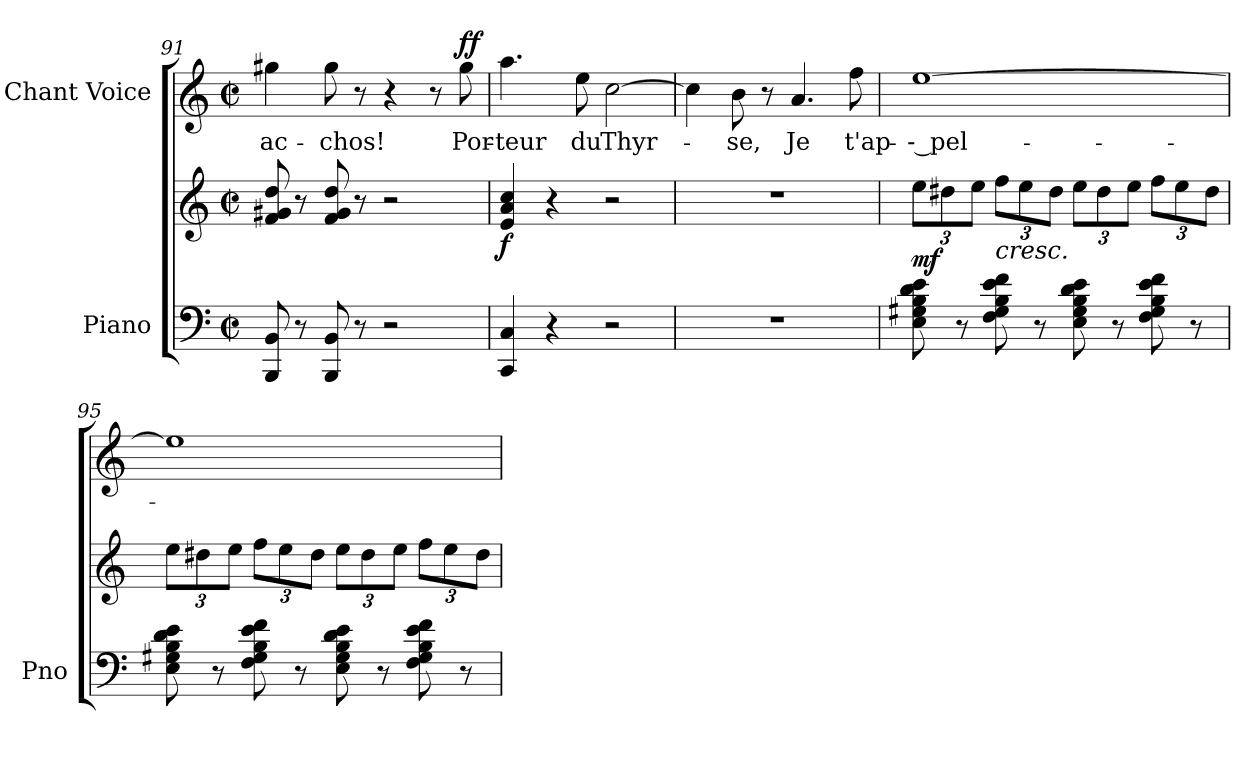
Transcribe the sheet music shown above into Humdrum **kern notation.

**kern	**kern	**dynam	**kern	**text	**dynam
*part2	*part2	*part2	*part1	*part1	*part1
*staff3	*staff2	*staff2/3	*staff1	*staff1	*staff1
*I"Piano	*	*	*I"Chant Voice	*	*
*I'Pno	*	*	*	*	*
*clefF4	*clefG2	*	*clefG2	*	*
*k[]	*k[]	*	*k[]	*	*
*M2/2	*M2/2	*	*M2/2	*	*
*met(c|)	*met(c|)	*	*met(c|)	*	*
=91	=91	=91	=91	=91	=91
!	!	!LO:DY:b	!	!	!
!	!	!LO:DY:n=1:b	!	!	!
8BBB/ 8BB/	8f/ 8g#X/ 8dd/	other-dynamics f	4gg#X\	-ac-	.
8r	8r	.	.	.	.
8BBB/ 8BB/	8f/ 8g#/ 8dd/	.	8gg#\	-chos!	.
8r	8r	.	8r	.	.
2r	2r	.	4r	.	.
.	.	.	8r	.	.
!	!	!	!	!	!LO:DY:a
.	.	.	8gg#\	Por-	ff
=92	=92	=92	=92	=92	=92
!	!	!LO:DY:b	!	!	!
4CC/ 4C/	4e/ 4a/ 4cc/	f	4.aa\	-teur	.
4r	4r	.	.	.	.
.	.	.	8ee\	du	.
2r	2r	.	[2cc\	Thyr-	.
=93	=93	=93	=93	=93	=93
1r	1r	.	4cc\]	.	.
.	.	.	8b\	-se,	.
.	.	.	8r	.	.
.	.	.	4.a/	Je	.
.	.	.	8ff\	t'ap-	.
=94	=94	=94	=94	=94	=94
*	*Xbrackettup	*	*	*	*
!	!	!LO:DY:b	!	!	!
8E\ 8G#X\ 8B\ 8d\ 8e\	12ee\L	mf	[1ee	-- pel-	.
.	12dd#X\	.	.	.	.
8r	.	.	.	.	.
.	12ee\J	.	.	.	.
!	!LO:TX:b:i:t=cresc.	!	!	!	!
8F\ 8G#\ 8B\ 8e\ 8f\	12ff\L	.	.	.	.
.	12ee\	.	.	.	.
8r	.	.	.	.	.
.	12dd#\J	.	.	.	.
8E\ 8G#\ 8B\ 8d\ 8e\	12ee\L	.	.	.	.
.	12dd#\	.	.	.	.
8r	.	.	.	.	.
.	12ee\J	.	.	.	.
8F\ 8G#\ 8B\ 8e\ 8f\	12ff\L	.	.	.	.
.	12ee\	.	.	.	.
8r	.	.	.	.	.
.	12dd#\J	.	.	.	.
=95	=95	=95	=95	=95	=95
8E\ 8G#X\ 8B\ 8d\ 8e\	12ee\L	.	1ee]	.	.
.	12dd#X\	.	.	.	.
8r	.	.	.	.	.
.	12ee\J	.	.	.	.
8F\ 8G#\ 8B\ 8e\ 8f\	12ff\L	.	.	.	.
.	12ee\	.	.	.	.
8r	.	.	.	.	.
.	12dd#\J	.	.	.	.
8E\ 8G#\ 8B\ 8d\ 8e\	12ee\L	.	.	.	.
.	12dd#\	.	.	.	.
8r	.	.	.	.	.
.	12ee\J	.	.	.	.
8F\ 8G#\ 8B\ 8e\ 8f\	12ff\L	.	.	.	.
.	12ee\	.	.	.	.
8r	.	.	.	.	.
.	12dd#\J	.	.	.	.
=	=	=	=	=	=
*-	*-	*-	*-	*-	*-
